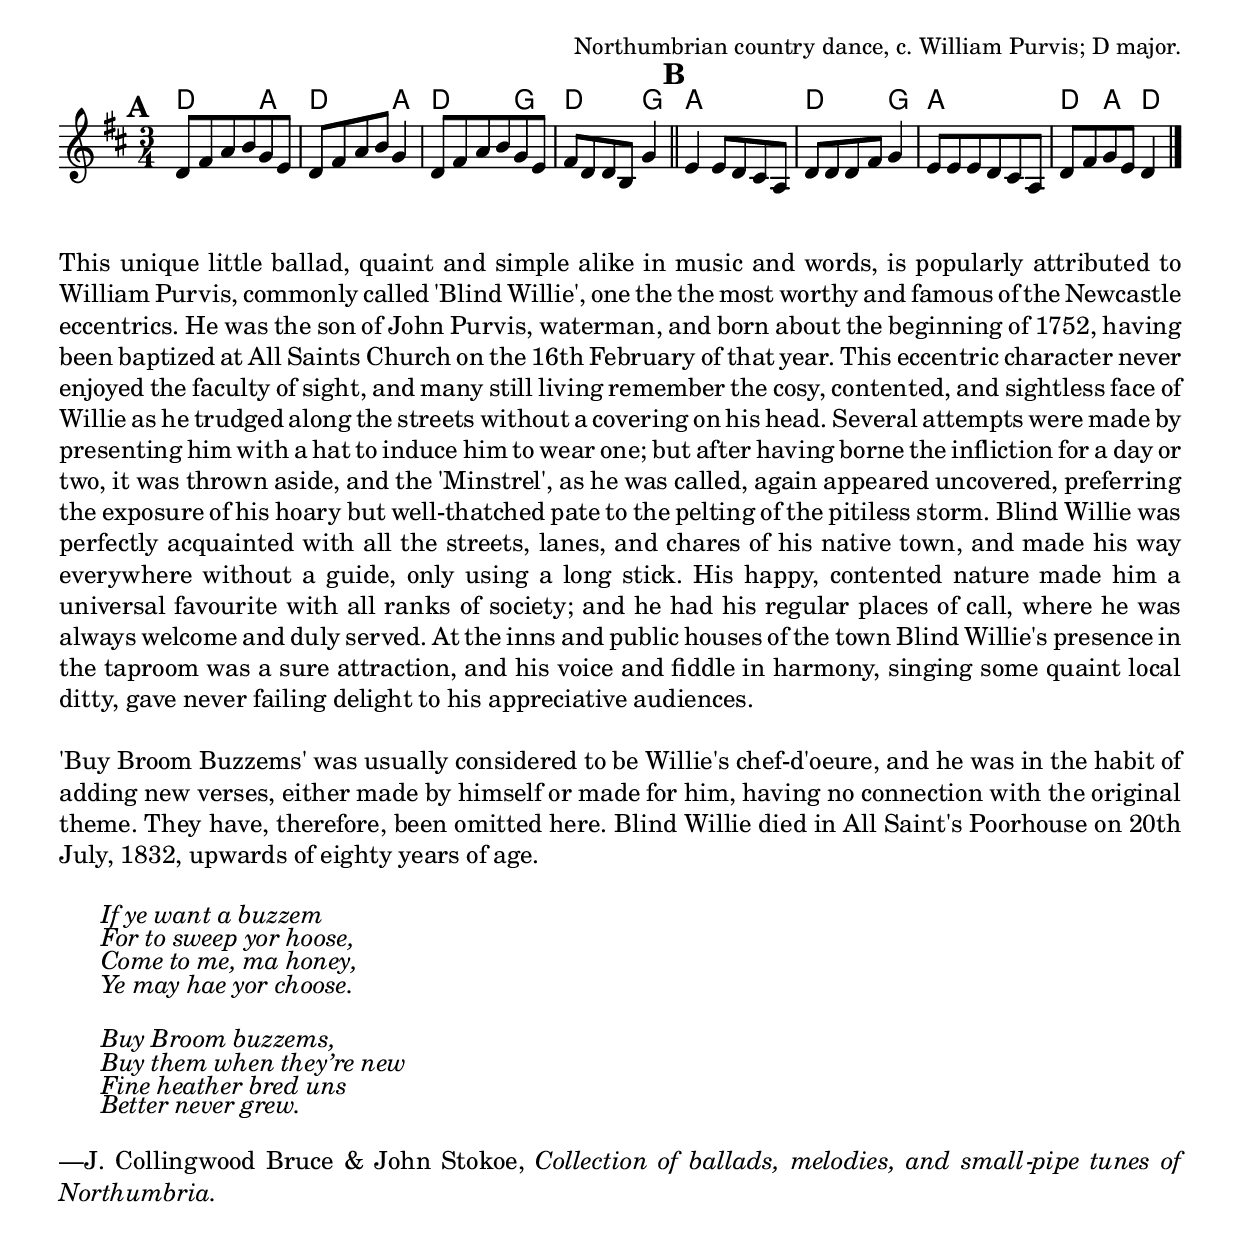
\version "2.18.2"
\include "util.ly"

\tocItem \markup "Buy Broom Besoms"

\score {
  <<
    \relative d' {
      \time 3/4
      \key d \major

      \mark \default
      d8 fis a b g e |
      d fis a b g4 |
      d8 fis a b g e |
      fis d d b g'4 |
      \bar "||"

      \mark \default
      e4 e8 d cis a |
      d d d fis g4 |
      e8 e e d cis a |
      d fis g e d4 |
      \bar "|."
    }

    \chords {
      \time 3/4
      d2 a4 | d2 a4 | d2 g4 | d2 g4 |
      a2. | d2 g4 | a2. | d4 a4 d4 |
    }
  >>

  \header{
    title="Buy Broom Besoms"
    opus="Northumbrian country dance, c. William Purvis; D major."
  }

  \layout{indent=0}
  \midi{\tempo 4=120}
}

\markuplist {
  \paragraph{
    This unique little ballad, quaint and simple alike in music and words,
    is popularly attributed to William Purvis, commonly called 'Blind Willie',
    one the the most worthy and famous of the Newcastle eccentrics. He was
    the son of John Purvis, waterman, and born about the beginning of 1752,
    having been baptized at All Saints Church on the 16th February of that
    year. This eccentric character never enjoyed the faculty of sight, and
    many still living remember the cosy, contented, and sightless face of
    Willie as he trudged along the streets without a covering on his head.
    Several attempts were made by presenting him with a hat to induce him
    to wear one; but after having borne the infliction for a day or two,
    it was thrown aside, and the 'Minstrel', as he was called, again
    appeared uncovered, preferring the exposure of his hoary but well‑thatched
    pate to the pelting of the pitiless storm. Blind Willie was perfectly
    acquainted with all the streets, lanes, and chares of his native town,
    and made his way everywhere without a guide, only using a long stick.
    His happy, contented nature made him a universal favourite with all
    ranks of society; and he had his regular places of call, where he was
    always welcome and duly served. At the inns and public houses of the
    town Blind Willie's presence in the taproom was a sure attraction,
    and his voice and fiddle in harmony, singing some quaint local ditty,
    gave never failing delight to his appreciative audiences.
  }
  \paragraph{
    'Buy Broom Buzzems' was usually considered to be Willie's chef‑d'oeure,
    and he was in the habit of adding new verses, either made by himself or
    made for him, having no connection with the original theme. They have,
    therefore, been omitted here. Blind Willie died in All Saint's Poorhouse
    on 20th July, 1832, upwards of eighty years of age.
  }
  \lyric {If ye want a buzzem}
  \lyric {For to sweep yor hoose,}
  \lyric {Come to me, ma honey,}
  \lyric {Ye may hae yor choose.}
  \vspace #1
  \lyric {Buy Broom buzzems,}
  \lyric {Buy them when they’re new}
  \lyric {Fine heather bred uns}
  \lyric {Better never grew.}
  \vspace #1
  \paragraph{
    —J. Collingwood Bruce & John Stokoe, \italic{Collection of ballads, melodies, and small‑pipe tunes of Northumbria.}
  }
}